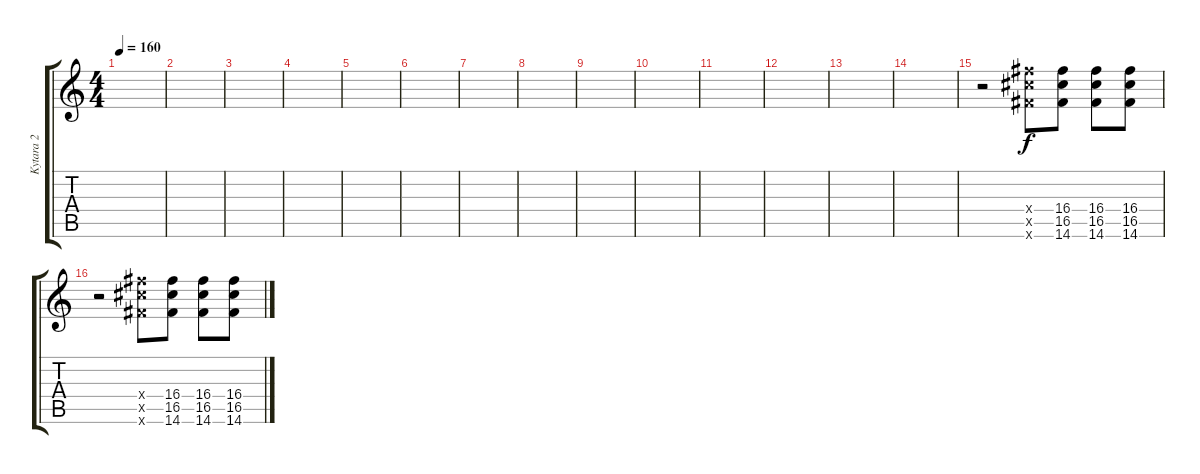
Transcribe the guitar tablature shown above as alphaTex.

\track ("Kytara 2" "Kytara 2") {instrument distortionguitar}
\staff {score tabs}
\tuning (E4 B3 G3 D3 A2 E2) {hide}
\ts (4 4)
\tempo 160
\clef g2
\ks c
|
|
|
|
|
|
|
|
|
|
|
|
|
|
r.2 (16.4{x} 16.5{x} 14.6{x}).8 (16.4 16.5 14.6).8 (16.4 16.5 14.6).8 (16.4 16.5 14.6).8 |
r.2 (16.4{x} 16.5{x} 14.6{x}).8 (16.4 16.5 14.6).8 (16.4 16.5 14.6).8 (16.4 16.5 14.6).8
